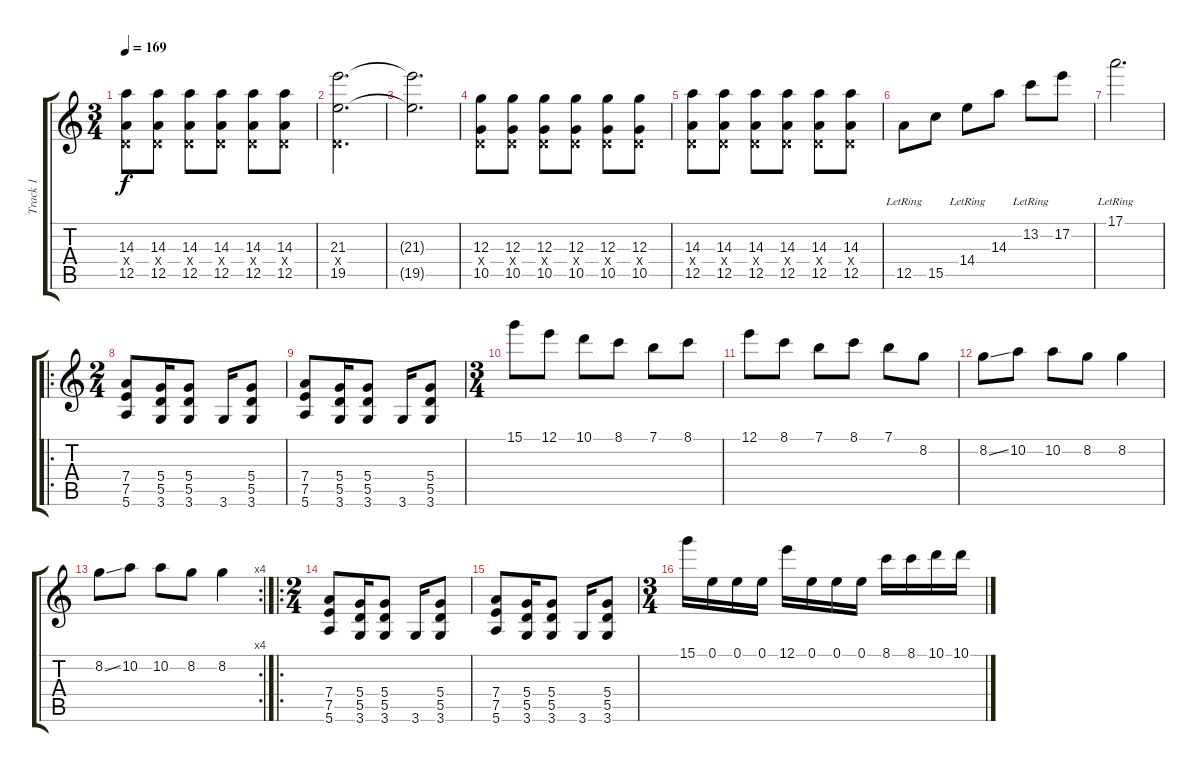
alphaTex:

\track ("Track 1" "Track 1") {instrument electricguitarclean}
\staff {score tabs}
\tuning (E4 B3 G3 D3 A2 E2) {hide}
\ts (3 4)
\tempo 169
\clef g2
\ks c
(14.3 0.4{x} 12.5).8{dy f} (14.3 0.4{x} 12.5).8 (14.3 0.4{x} 12.5).8 (14.3 0.4{x} 12.5).8 (14.3 0.4{x} 12.5).8 (14.3 0.4{x} 12.5).8 |
(21.3 0.4{x} 19.5).2{d} |
(21.3{t} 19.5{t}).2{d} |
(12.3 0.4{x} 10.5).8 (12.3 0.4{x} 10.5).8 (12.3 0.4{x} 10.5).8 (12.3 0.4{x} 10.5).8 (12.3 0.4{x} 10.5).8 (12.3 0.4{x} 10.5).8 |
(14.3 0.4{x} 12.5).8 (14.3 0.4{x} 12.5).8 (14.3 0.4{x} 12.5).8 (14.3 0.4{x} 12.5).8 (14.3 0.4{x} 12.5).8 (14.3 0.4{x} 12.5).8 |
12.5{lr}.8 15.5.8 14.4{lr}.8 14.3.8 13.2{lr}.8 17.2.8 |
17.1{lr}.2{d} |
\ro
\ts (2 4)
(7.4 7.5 5.6).8 (5.4 5.5 3.6).16 (5.4 5.5 3.6).8 3.6.16 (5.4 5.5 3.6).8 |
(7.4 7.5 5.6).8 (5.4 5.5 3.6).16 (5.4 5.5 3.6).8 3.6.16 (5.4 5.5 3.6).8 |
\ts (3 4)
15.1.8 12.1.8 10.1.8 8.1.8 7.1.8 8.1.8 |
12.1.8 8.1.8 7.1.8 8.1.8 7.1.8 8.2.8 |
8.2{ss}.8 10.2.8 10.2.8 8.2.8 8.2.4 |
\rc 4
8.2{ss}.8 10.2.8 10.2.8 8.2.8 8.2.4 |
\ro
\ts (2 4)
(7.4 7.5 5.6).8{instrument electricguitarclean} (5.4 5.5 3.6).16 (5.4 5.5 3.6).8 3.6.16 (5.4 5.5 3.6).8 |
(7.4 7.5 5.6).8 (5.4 5.5 3.6).16 (5.4 5.5 3.6).8 3.6.16 (5.4 5.5 3.6).8 |
\ts (3 4)
15.1.16 0.1.16 0.1.16 0.1.16 12.1.16 0.1.16 0.1.16 0.1.16 8.1.16 8.1.16 10.1.16 10.1.16
